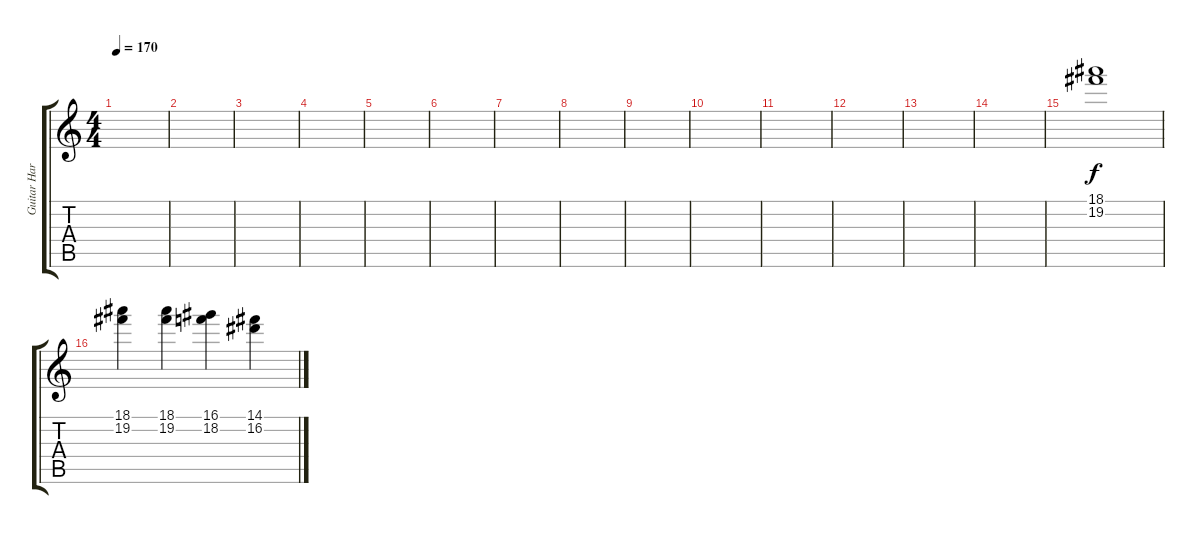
\track ("Guitar Harms" "Guitar Har") {instrument distortionguitar}
\staff {score tabs}
\tuning (E4 B3 G3 D3 A2 E2) {hide}
\ts (4 4)
\tempo 170
\clef g2
\ks c
|
|
|
|
|
|
|
|
|
|
|
|
|
|
(18.1 19.2).1 |
(18.1 19.2).4 (18.1 19.2).4 (16.1 18.2).4 (14.1 16.2).4
